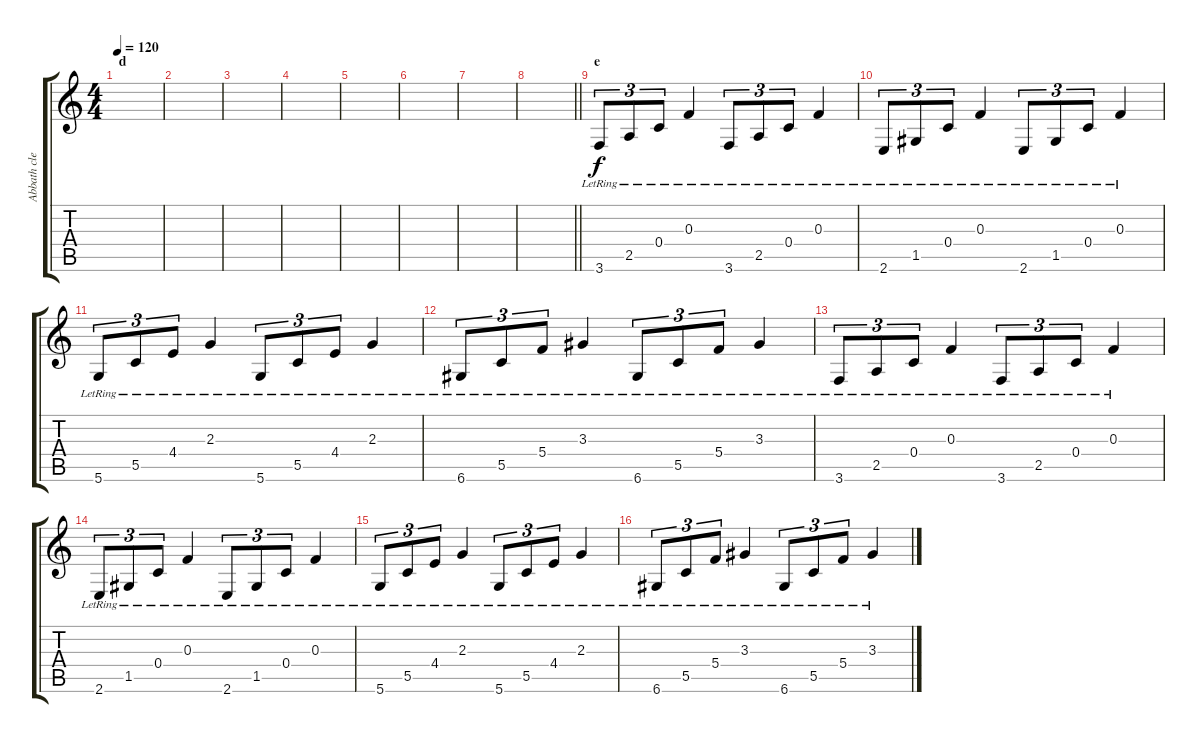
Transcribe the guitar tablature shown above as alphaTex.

\track ("Abbath clean" "Abbath cle") {instrument acousticguitarsteel}
\staff {score tabs}
\tuning (D4 A3 F3 C3 G2 D2) {hide}
\ts (4 4)
\section ("" "d")
\tempo 120
\clef g2
\ks c
|
|
|
|
|
|
|
\barLineRight lightlight
|
\section ("" "e")
3.6{lr}.8{tu (3 2)} 2.5{lr}.8{tu (3 2)} 0.4{lr}.8{tu (3 2)} 0.3{lr}.4 3.6{lr}.8{tu (3 2)} 2.5{lr}.8{tu (3 2)} 0.4{lr}.8{tu (3 2)} 0.3{lr}.4 |
2.6{lr}.8{tu (3 2)} 1.5{lr}.8{tu (3 2)} 0.4{lr}.8{tu (3 2)} 0.3{lr}.4 2.6{lr}.8{tu (3 2)} 1.5{lr}.8{tu (3 2)} 0.4{lr}.8{tu (3 2)} 0.3{lr}.4 |
5.6{lr}.8{tu (3 2)} 5.5{lr}.8{tu (3 2)} 4.4{lr}.8{tu (3 2)} 2.3{lr}.4 5.6{lr}.8{tu (3 2)} 5.5{lr}.8{tu (3 2)} 4.4{lr}.8{tu (3 2)} 2.3{lr}.4 |
6.6{lr}.8{tu (3 2)} 5.5{lr}.8{tu (3 2)} 5.4{lr}.8{tu (3 2)} 3.3{lr}.4 6.6{lr}.8{tu (3 2)} 5.5{lr}.8{tu (3 2)} 5.4{lr}.8{tu (3 2)} 3.3{lr}.4 |
3.6{lr}.8{tu (3 2)} 2.5{lr}.8{tu (3 2)} 0.4{lr}.8{tu (3 2)} 0.3{lr}.4 3.6{lr}.8{tu (3 2)} 2.5{lr}.8{tu (3 2)} 0.4{lr}.8{tu (3 2)} 0.3{lr}.4 |
2.6{lr}.8{tu (3 2)} 1.5{lr}.8{tu (3 2)} 0.4{lr}.8{tu (3 2)} 0.3{lr}.4 2.6{lr}.8{tu (3 2)} 1.5{lr}.8{tu (3 2)} 0.4{lr}.8{tu (3 2)} 0.3{lr}.4 |
5.6{lr}.8{tu (3 2)} 5.5{lr}.8{tu (3 2)} 4.4{lr}.8{tu (3 2)} 2.3{lr}.4 5.6{lr}.8{tu (3 2)} 5.5{lr}.8{tu (3 2)} 4.4{lr}.8{tu (3 2)} 2.3{lr}.4 |
6.6{lr}.8{tu (3 2)} 5.5{lr}.8{tu (3 2)} 5.4{lr}.8{tu (3 2)} 3.3{lr}.4 6.6{lr}.8{tu (3 2)} 5.5{lr}.8{tu (3 2)} 5.4{lr}.8{tu (3 2)} 3.3{lr}.4
